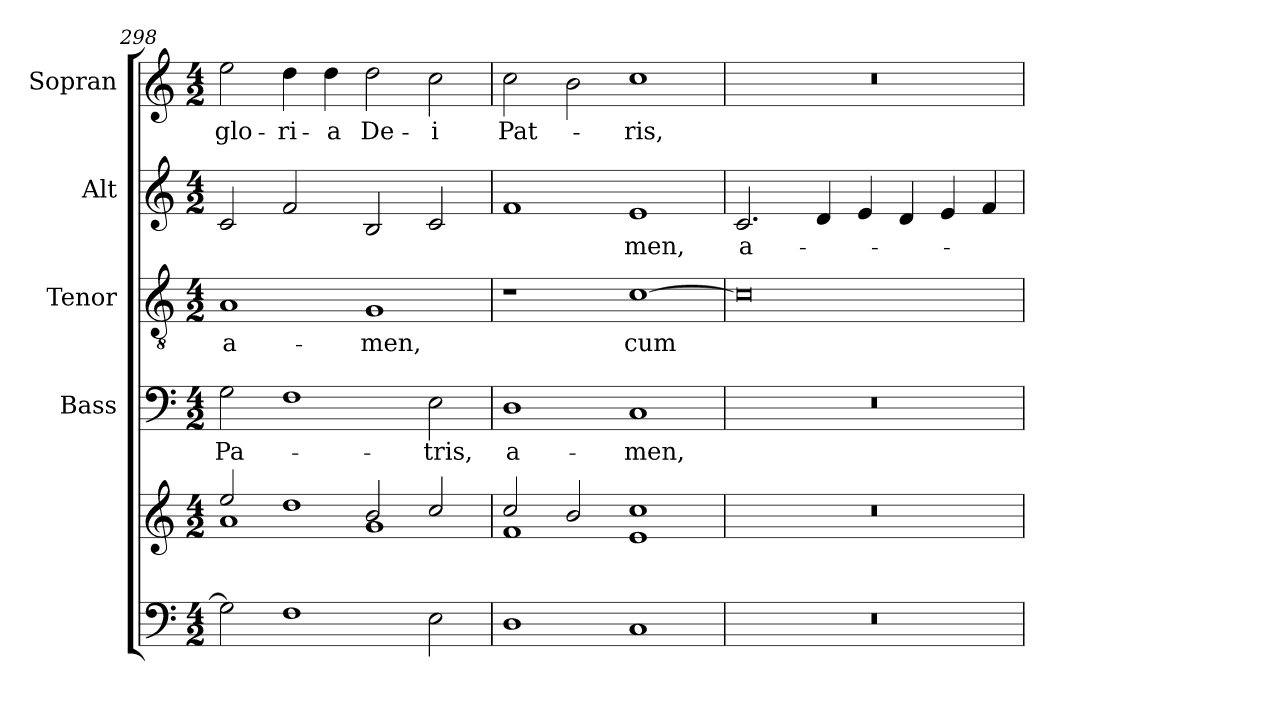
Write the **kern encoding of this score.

**kern	**kern	**kern	**text	**kern	**text	**kern	**text	**kern	**text
*part5	*part5	*part4	*part4	*part3	*part3	*part2	*part2	*part1	*part1
*staff6	*staff5	*staff4	*staff4	*staff3	*staff3	*staff2	*staff2	*staff1	*staff1
*	*	*I"Bass	*	*I"Tenor	*	*I"Alt	*	*I"Sopran	*
*	*	*I'B.	*	*I'T.	*	*I'A.	*	*I'S.	*
*clefF4	*clefG2	*clefF4	*	*clefGv2	*	*clefG2	*	*clefG2	*
*k[]	*k[]	*k[]	*	*k[]	*	*k[]	*	*k[]	*
*C:	*C:	*C:	*	*C:	*	*C:	*	*C:	*
*M4/2	*M4/2	*M4/2	*	*M4/2	*	*M4/2	*	*M4/2	*
=298	=298	=298	=298	=298	=298	=298	=298	=298	=298
*	*^	*	*	*	*	*	*	*	*
*	*	*^	*	*	*	*	*	*	*	*
!	!	!	!	!	!LO:LY:b	!	!LO:LY:b	!	!	!	!LO:LY:b
2G\]	2ee/	1a	1ryy	2G\	Pa-	1A	a-	2c/	.	2ee\	glo-
!	!	!	!	!	!	!	!	!	!	!	!LO:LY:b
1F	1dd	.	.	1F	.	.	.	2f/	.	4dd\	-ri-
!	!	!	!	!	!	!	!	!	!	!	!LO:LY:b
.	.	.	.	.	.	.	.	.	.	4dd\	-a
!	!	!	!	!	!	!	!LO:LY:b	!	!	!	!LO:LY:b
.	.	1g	2b/	.	.	1G	-men,	2B/	.	2dd\	De-
!	!	!	!	!	!LO:LY:b	!	!	!	!	!	!LO:LY:b
2E\	2cc/	.	2ryy	2E\	-tris,	.	.	2c/	.	2cc\	-i
=299	=299	=299	=299	=299	=299	=299	=299	=299	=299	=299	=299
!	!	!	!	!	!LO:LY:b	!	!	!	!	!	!LO:LY:b
*	*	*v	*v	*	*	*	*	*	*	*	*
1D	2cc/	1f	1D	a-	1r	.	1f	.	2cc\	Pat-
.	2b/	.	.	.	.	.	.	.	2b\	.
!	!	!	!	!LO:LY:b	!	!LO:LY:b	!	!LO:LY:b	!	!LO:LY:b
1C	1cc	1e	1C	-men,	[1c	cum	1e	-men,	1cc	-ris,
=300	=300	=300	=300	=300	=300	=300	=300	=300	=300	=300
!	!	!	!	!	!	!	!	!LO:LY:b	!	!
*	*v	*v	*	*	*	*	*	*	*	*
0r	0r	0r	.	0c]	.	2.c/	a-	0r	.
.	.	.	.	.	.	4d/	.	.	.
.	.	.	.	.	.	4e/	.	.	.
.	.	.	.	.	.	4d/	.	.	.
.	.	.	.	.	.	4e/	.	.	.
.	.	.	.	.	.	4f/	.	.	.
=	=	=	=	=	=	=	=	=	=
*-	*-	*-	*-	*-	*-	*-	*-	*-	*-
